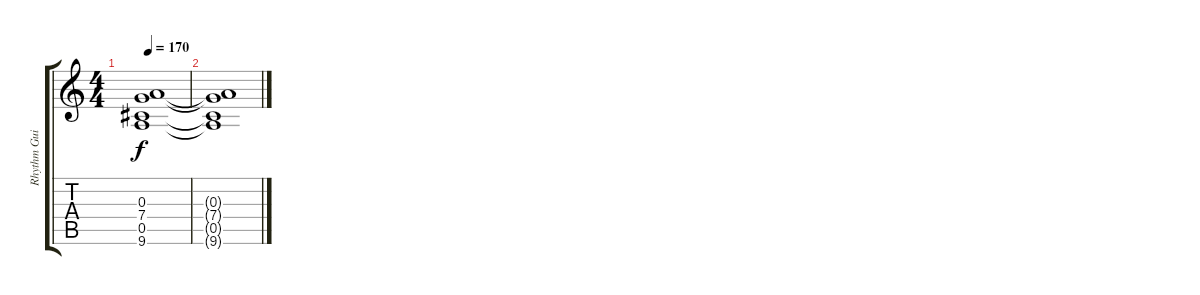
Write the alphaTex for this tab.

\track ("Rhythm Guitar" "Rhythm Gui") {instrument distortionguitar}
\staff {score tabs}
\tuning (E4 B3 G3 D3 A2 E2) {hide}
\ts (4 4)
\tempo 170
\clef g2
\ks c
(0.3{t} 7.4{t} 0.5{t} 9.6{t}).1{dy f} |
(0.3{t} 7.4{t} 0.5{t} 9.6{t}).1
